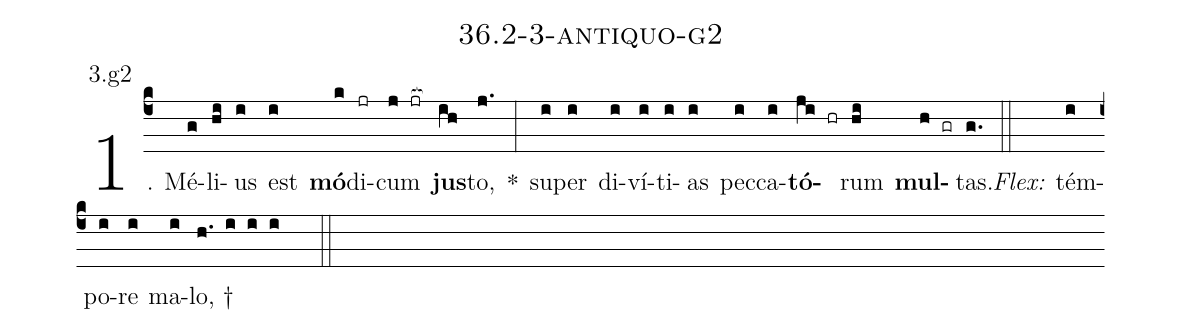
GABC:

name: 36.2-3-antiquo-g2;
annotation: 3.g2;
%%
(c4)1. Mé(g)li(hi)us(i) est(i) <b>mó</b>(k)di(jr)cum(j jr[ocb:1{]) <b>jus</b>(ih[ocb:0}])to,(j.) *(:) su(i)per(i) di(i)ví(i)ti(i)as(i) pec(i)ca(i)<b>tó</b>(ji hr)rum(hi) <b>mul</b>(h gr)tas.(g.) (::)
<i>Flex:</i>()  tém(i)po(i)re(i) ma(i)lo, †(h. i i i  ::)

%E(i) u(i) o(ji) u(hi) a(h) e.(g.) (::)
